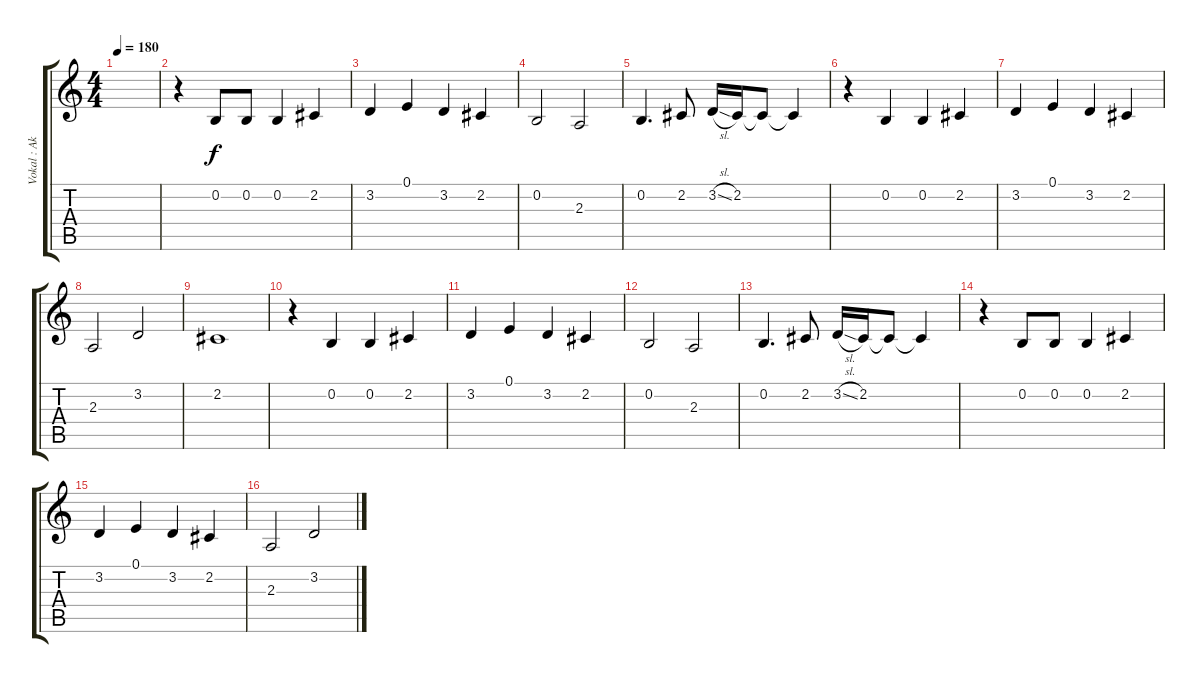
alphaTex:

\track ("Vokal : Akiyama Mio" "Vokal : Ak") {instrument clarinet}
\staff {score tabs}
\tuning (E4 B3 G3 D3 A2 E2) {hide}
\ts (4 4)
\tempo 180
\clef g2
\ks c
|
r.4 0.2.8 0.2.8 0.2.4 2.2.4 |
3.2.4 0.1.4 3.2.4 2.2.4 |
0.2.2 2.3.2 |
0.2.4{d} 2.2.8 3.2{sl}.16 2.2.16 2.2{t}.8 2.2{t}.4 |
r.4 0.2.4 0.2.4 2.2.4 |
3.2.4 0.1.4 3.2.4 2.2.4 |
2.3.2 3.2.2 |
2.2.1 |
r.4 0.2.4 0.2.4 2.2.4 |
3.2.4 0.1.4 3.2.4 2.2.4 |
0.2.2 2.3.2 |
0.2.4{d} 2.2.8 3.2{sl}.16 2.2.16 2.2{t}.8 2.2{t}.4 |
r.4 0.2.8 0.2.8 0.2.4 2.2.4 |
3.2.4 0.1.4 3.2.4 2.2.4 |
2.3.2 3.2.2
